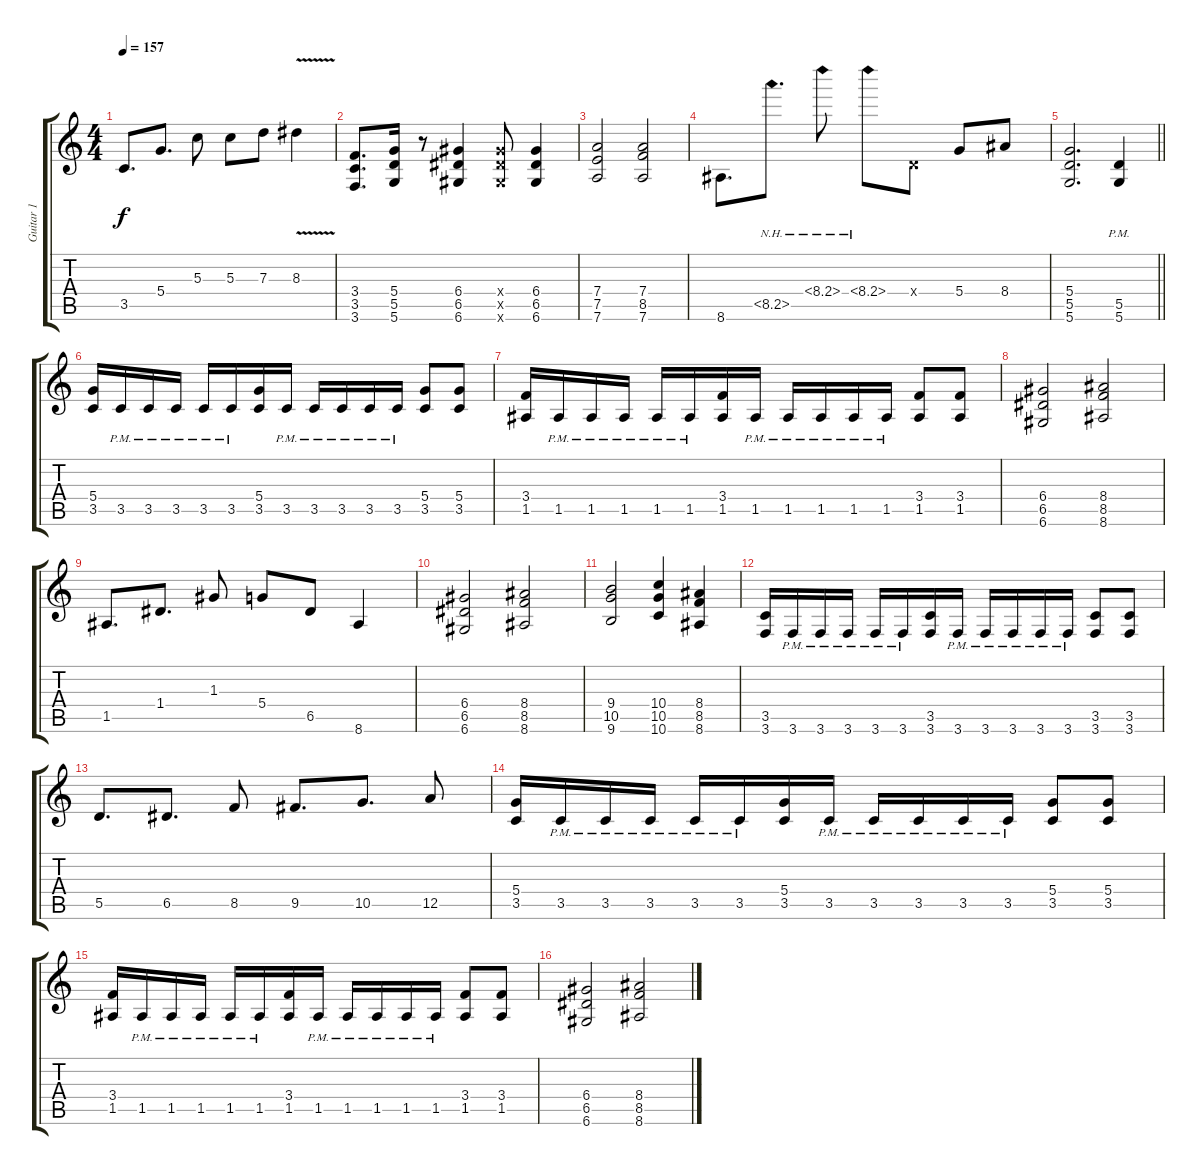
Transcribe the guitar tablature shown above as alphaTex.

\track ("Guitar 1" "Guitar 1") {instrument distortionguitar}
\staff {score tabs}
\tuning (E4 B3 G3 D3 A2 D2) {hide}
\ts (4 4)
\tempo 157
\clef g2
\ks c
3.5.8{d dy f} 5.4.8{d} 5.3.8 5.3.8 7.3.8 8.3{v}.4 |
(3.4 3.5 3.6).8{d} (5.4 5.5 5.6).16 r.8 (6.4 6.5 6.6).4 (6.4{x} 6.5{x} 6.6{x}).8 (6.4 6.5 6.6).4 |
(7.4 7.5 7.6).2 (7.4 8.5 7.6).2 |
8.6.8{d} 8.5{nh}.8{d} 8.4{nh}.8 8.4{nh}.8 0.4{x}.8 5.4.8 8.4.8 |
\barLineRight lightlight
(5.4 5.5 5.6).2{d} (5.5{pm} 5.6{pm}).4 |
(5.4 3.5).16 3.5{pm}.16 3.5{pm}.16 3.5{pm}.16 3.5{pm}.16 3.5{pm}.16 (5.4 3.5).16 3.5{pm}.16 3.5{pm}.16 3.5{pm}.16 3.5{pm}.16 3.5{pm}.16 (5.4 3.5).8 (5.4 3.5).8 |
(3.4 1.5).16 1.5{pm}.16 1.5{pm}.16 1.5{pm}.16 1.5{pm}.16 1.5{pm}.16 (3.4 1.5).16 1.5{pm}.16 1.5{pm}.16 1.5{pm}.16 1.5{pm}.16 1.5{pm}.16 (3.4 1.5).8 (3.4 1.5).8 |
(6.4 6.5 6.6).2 (8.4 8.5 8.6).2 |
1.5.8{d} 1.4.8{d} 1.3.8 5.4.8 6.5.8 8.6.4 |
(6.4 6.5 6.6).2 (8.4 8.5 8.6).2 |
(9.4 10.5 9.6).2 (10.4 10.5 10.6).4 (8.4 8.5 8.6).4 |
(3.5 3.6).16 3.6{pm}.16 3.6{pm}.16 3.6{pm}.16 3.6{pm}.16 3.6{pm}.16 (3.5 3.6).16 3.6{pm}.16 3.6{pm}.16 3.6{pm}.16 3.6{pm}.16 3.6{pm}.16 (3.5 3.6).8 (3.5 3.6).8 |
5.5.8{d} 6.5.8{d} 8.5.8 9.5.8{d} 10.5.8{d} 12.5.8 |
(5.4 3.5).16 3.5{pm}.16 3.5{pm}.16 3.5{pm}.16 3.5{pm}.16 3.5{pm}.16 (5.4 3.5).16 3.5{pm}.16 3.5{pm}.16 3.5{pm}.16 3.5{pm}.16 3.5{pm}.16 (5.4 3.5).8 (5.4 3.5).8 |
(3.4 1.5).16 1.5{pm}.16 1.5{pm}.16 1.5{pm}.16 1.5{pm}.16 1.5{pm}.16 (3.4 1.5).16 1.5{pm}.16 1.5{pm}.16 1.5{pm}.16 1.5{pm}.16 1.5{pm}.16 (3.4 1.5).8 (3.4 1.5).8 |
(6.4 6.5 6.6).2 (8.4 8.5 8.6).2
